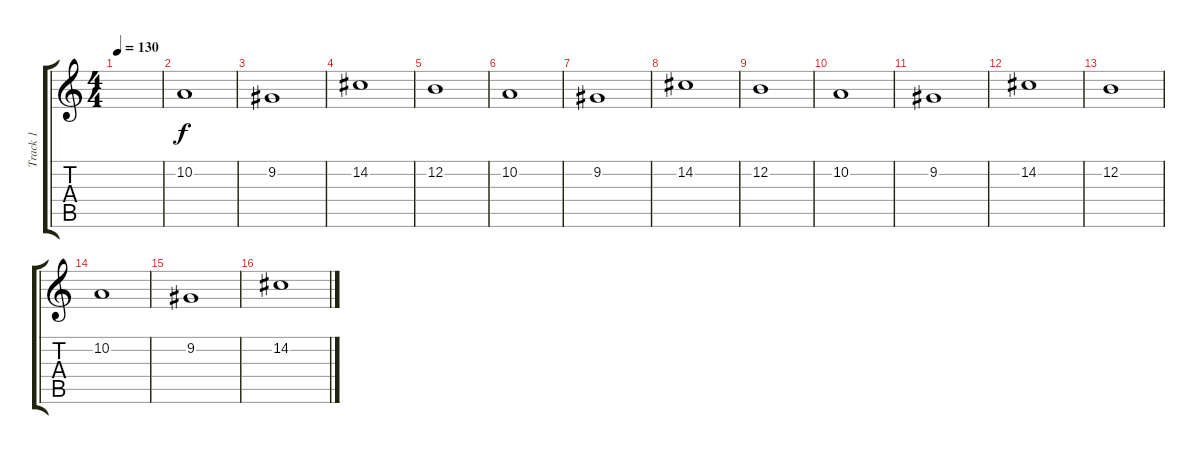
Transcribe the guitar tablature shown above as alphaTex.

\track ("Track 1" "Track 1") {instrument choiraahs}
\staff {score tabs}
\tuning (E4 B3 G3 D3 A2 E2) {hide}
\ts (4 4)
\tempo 130
\clef g2
\ks c
|
10.2.1 |
9.2.1 |
14.2.1 |
12.2.1 |
10.2.1 |
9.2.1 |
14.2.1 |
12.2.1 |
10.2.1 |
9.2.1 |
14.2.1 |
12.2.1 |
10.2.1 |
9.2.1 |
14.2.1
